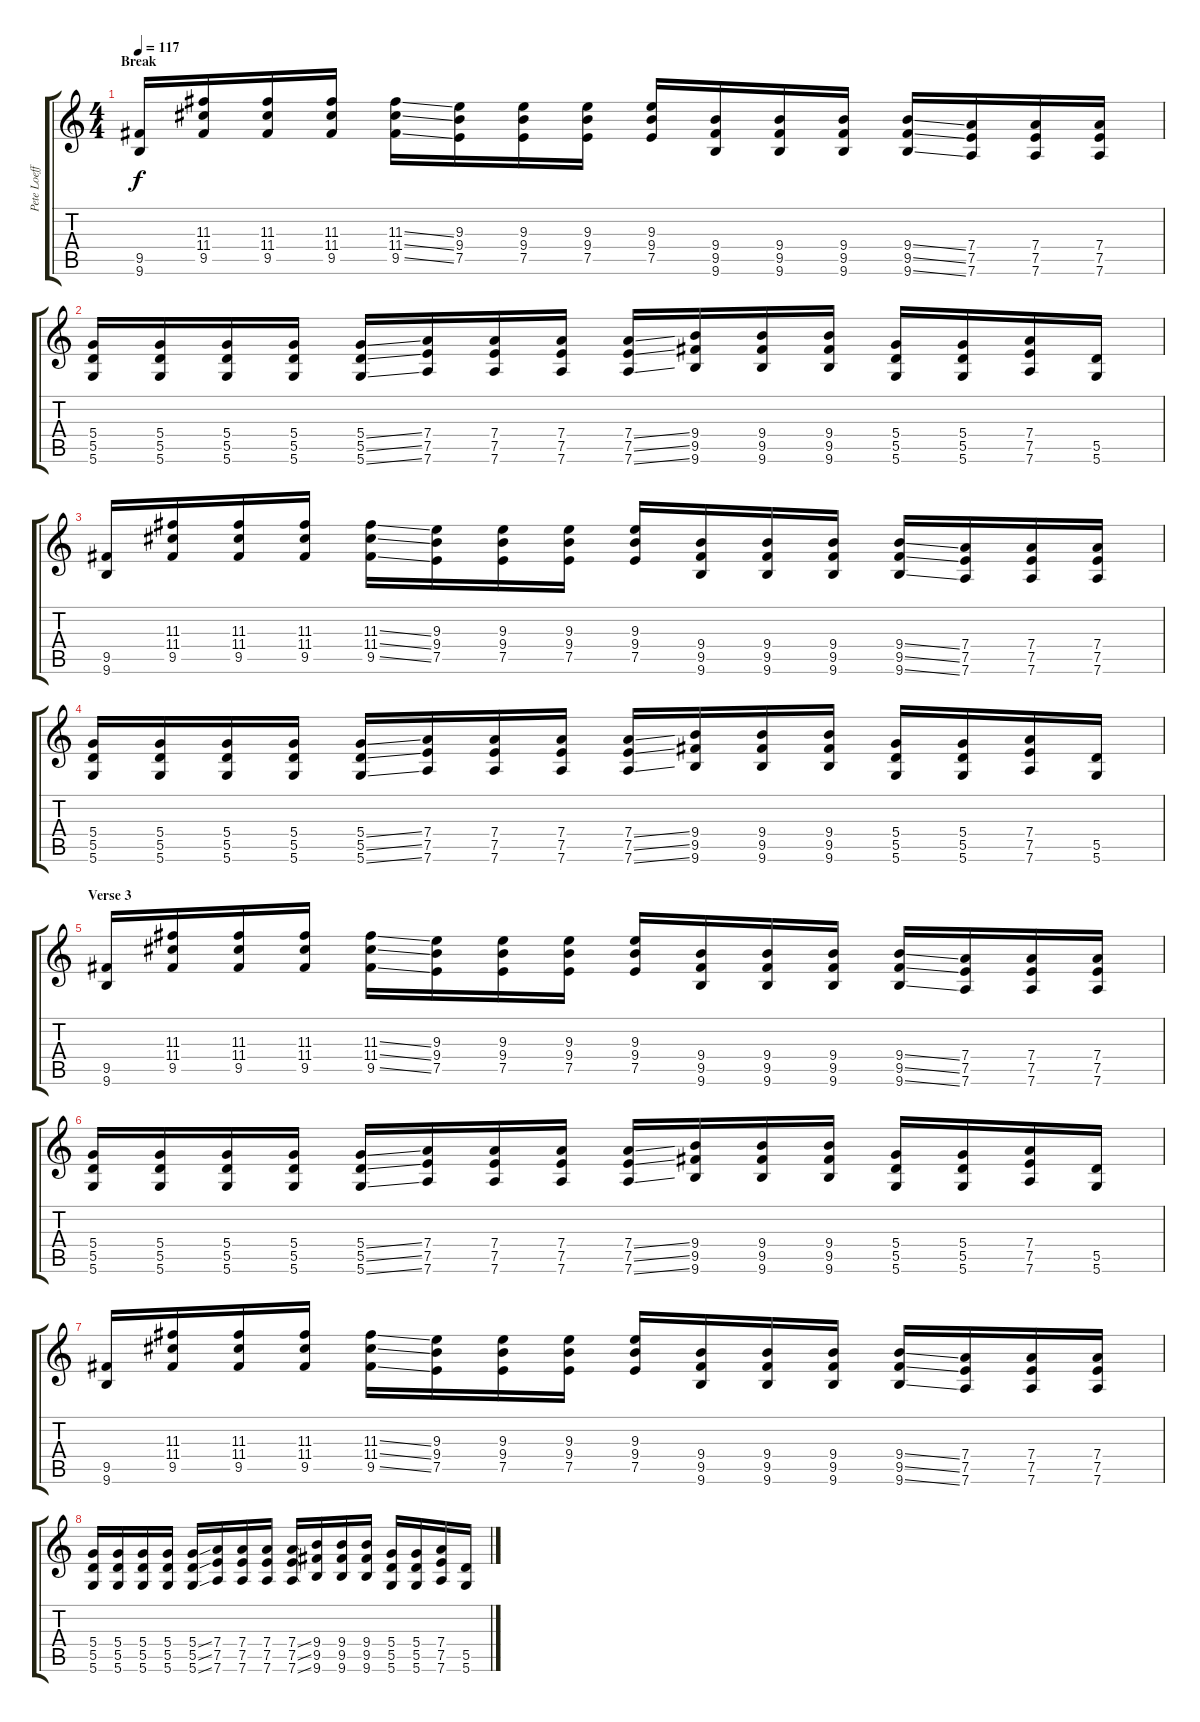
\track ("Pete Loeffler - Distortion Guitar(right)" "Pete Loeff") {instrument distortionguitar}
\staff {score tabs}
\tuning (E4 B3 G3 D3 A2 D2) {hide}
\ts (4 4)
\section ("" "Break")
\tempo 117
\clef g2
\ks c
(9.5 9.6).16{dy f} (11.3 11.4 9.5).16 (11.3 11.4 9.5).16 (11.3 11.4 9.5).16 (11.3{ss} 11.4{ss} 9.5{ss}).16 (9.3 9.4 7.5).16 (9.3 9.4 7.5).16 (9.3 9.4 7.5).16 (9.3 9.4 7.5).16 (9.4 9.5 9.6).16 (9.4 9.5 9.6).16 (9.4 9.5 9.6).16 (9.4{ss} 9.5{ss} 9.6{ss}).16 (7.4 7.5 7.6).16 (7.4 7.5 7.6).16 (7.4 7.5 7.6).16 |
(5.4 5.5 5.6).16 (5.4 5.5 5.6).16 (5.4 5.5 5.6).16 (5.4 5.5 5.6).16 (5.4{ss} 5.5{ss} 5.6{ss}).16 (7.4 7.5 7.6).16 (7.4 7.5 7.6).16 (7.4 7.5 7.6).16 (7.4{ss} 7.5{ss} 7.6{ss}).16 (9.4 9.5 9.6).16 (9.4 9.5 9.6).16 (9.4 9.5 9.6).16 (5.4 5.5 5.6).16 (5.4 5.5 5.6).16 (7.4 7.5 7.6).16 (5.5 5.6).16 |
(9.5 9.6).16 (11.3 11.4 9.5).16 (11.3 11.4 9.5).16 (11.3 11.4 9.5).16 (11.3{ss} 11.4{ss} 9.5{ss}).16 (9.3 9.4 7.5).16 (9.3 9.4 7.5).16 (9.3 9.4 7.5).16 (9.3 9.4 7.5).16 (9.4 9.5 9.6).16 (9.4 9.5 9.6).16 (9.4 9.5 9.6).16 (9.4{ss} 9.5{ss} 9.6{ss}).16 (7.4 7.5 7.6).16 (7.4 7.5 7.6).16 (7.4 7.5 7.6).16 |
(5.4 5.5 5.6).16 (5.4 5.5 5.6).16 (5.4 5.5 5.6).16 (5.4 5.5 5.6).16 (5.4{ss} 5.5{ss} 5.6{ss}).16 (7.4 7.5 7.6).16 (7.4 7.5 7.6).16 (7.4 7.5 7.6).16 (7.4{ss} 7.5{ss} 7.6{ss}).16 (9.4 9.5 9.6).16 (9.4 9.5 9.6).16 (9.4 9.5 9.6).16 (5.4 5.5 5.6).16 (5.4 5.5 5.6).16 (7.4 7.5 7.6).16 (5.5 5.6).16 |
\section ("" "Verse 3")
(9.5 9.6).16 (11.3 11.4 9.5).16 (11.3 11.4 9.5).16 (11.3 11.4 9.5).16 (11.3{ss} 11.4{ss} 9.5{ss}).16 (9.3 9.4 7.5).16 (9.3 9.4 7.5).16 (9.3 9.4 7.5).16 (9.3 9.4 7.5).16 (9.4 9.5 9.6).16 (9.4 9.5 9.6).16 (9.4 9.5 9.6).16 (9.4{ss} 9.5{ss} 9.6{ss}).16 (7.4 7.5 7.6).16 (7.4 7.5 7.6).16 (7.4 7.5 7.6).16 |
(5.4 5.5 5.6).16 (5.4 5.5 5.6).16 (5.4 5.5 5.6).16 (5.4 5.5 5.6).16 (5.4{ss} 5.5{ss} 5.6{ss}).16 (7.4 7.5 7.6).16 (7.4 7.5 7.6).16 (7.4 7.5 7.6).16 (7.4{ss} 7.5{ss} 7.6{ss}).16 (9.4 9.5 9.6).16 (9.4 9.5 9.6).16 (9.4 9.5 9.6).16 (5.4 5.5 5.6).16 (5.4 5.5 5.6).16 (7.4 7.5 7.6).16 (5.5 5.6).16 |
(9.5 9.6).16 (11.3 11.4 9.5).16 (11.3 11.4 9.5).16 (11.3 11.4 9.5).16 (11.3{ss} 11.4{ss} 9.5{ss}).16 (9.3 9.4 7.5).16 (9.3 9.4 7.5).16 (9.3 9.4 7.5).16 (9.3 9.4 7.5).16 (9.4 9.5 9.6).16 (9.4 9.5 9.6).16 (9.4 9.5 9.6).16 (9.4{ss} 9.5{ss} 9.6{ss}).16 (7.4 7.5 7.6).16 (7.4 7.5 7.6).16 (7.4 7.5 7.6).16 |
(5.4 5.5 5.6).16 (5.4 5.5 5.6).16 (5.4 5.5 5.6).16 (5.4 5.5 5.6).16 (5.4{ss} 5.5{ss} 5.6{ss}).16 (7.4 7.5 7.6).16 (7.4 7.5 7.6).16 (7.4 7.5 7.6).16 (7.4{ss} 7.5{ss} 7.6{ss}).16 (9.4 9.5 9.6).16 (9.4 9.5 9.6).16 (9.4 9.5 9.6).16 (5.4 5.5 5.6).16 (5.4 5.5 5.6).16 (7.4 7.5 7.6).16 (5.5 5.6).16
